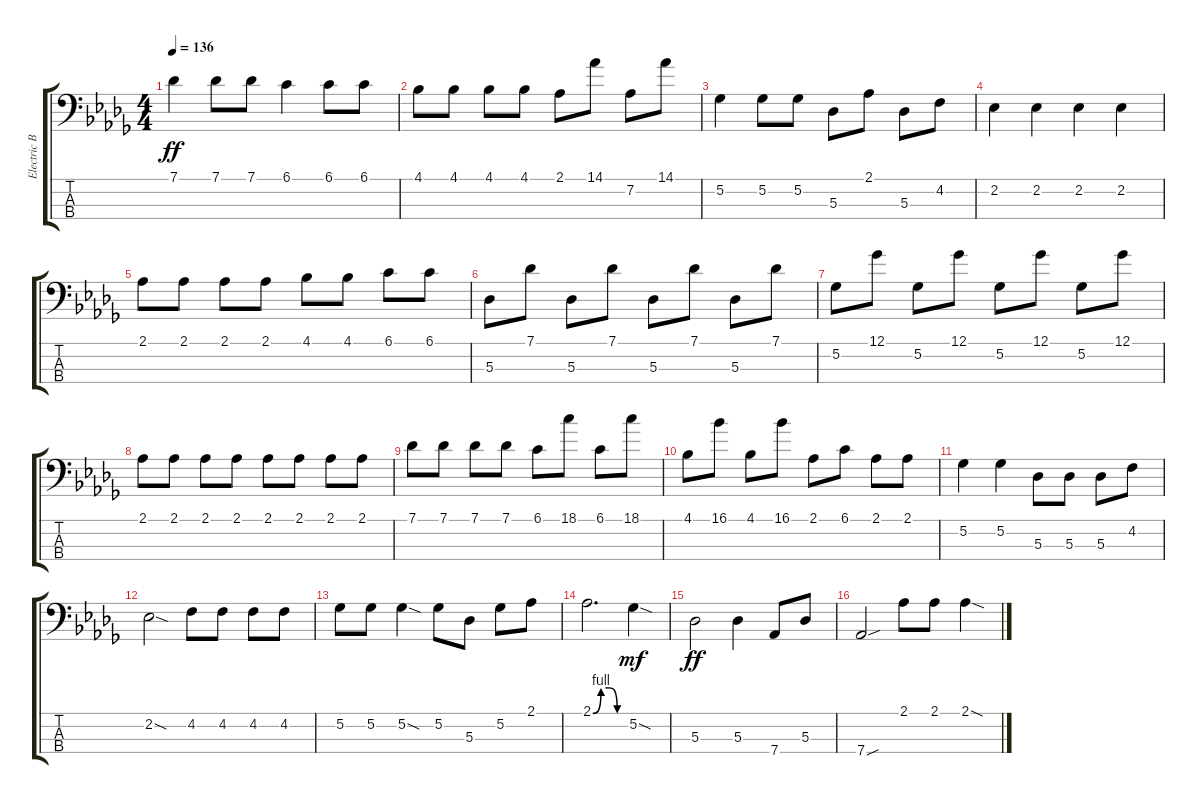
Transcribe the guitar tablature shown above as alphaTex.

\track ("Electric Bass" "Electric B") {instrument electricbassfinger}
\staff {score tabs}
\tuning (Gb2 Db2 Ab1 Db1) {hide}
\ts (4 4)
\tempo 136
\clef f4
\ks db
7.1.4{dy ff} 7.1.8 7.1.8 6.1.4 6.1.8 6.1.8 |
4.1.8 4.1.8 4.1.8 4.1.8 2.1.8 14.1.8 7.2.8 14.1.8 |
5.2.4 5.2.8 5.2.8 5.3.8 2.1.8 5.3.8 4.2.8 |
2.2.4 2.2.4 2.2.4 2.2.4 |
2.1.8 2.1.8 2.1.8 2.1.8 4.1.8 4.1.8 6.1.8 6.1.8 |
5.3.8 7.1.8 5.3.8 7.1.8 5.3.8 7.1.8 5.3.8 7.1.8 |
5.2.8 12.1.8 5.2.8 12.1.8 5.2.8 12.1.8 5.2.8 12.1.8 |
2.1.8 2.1.8 2.1.8 2.1.8 2.1.8 2.1.8 2.1.8 2.1.8 |
7.1.8 7.1.8 7.1.8 7.1.8 6.1.8 18.1.8 6.1.8 18.1.8 |
4.1.8 16.1.8 4.1.8 16.1.8 2.1.8 6.1.8 2.1.8 2.1.8 |
5.2.4 5.2.4 5.3.8 5.3.8 5.3.8 4.2.8 |
2.2{sod}.2 4.2.8 4.2.8 4.2.8 4.2.8 |
5.2.8 5.2.8 5.2{sod}.4 5.2.8 5.3.8 5.2.8 2.1.8 |
2.1{be (custom 0 0 15 4 30 4 45 0 60 0)}.2{d} 5.2{sod}.4{dy mf} |
5.3.2{dy ff} 5.3.4 7.4.8 5.3.8 |
7.4{sou}.2 2.1.8 2.1.8 2.1{sod}.4
